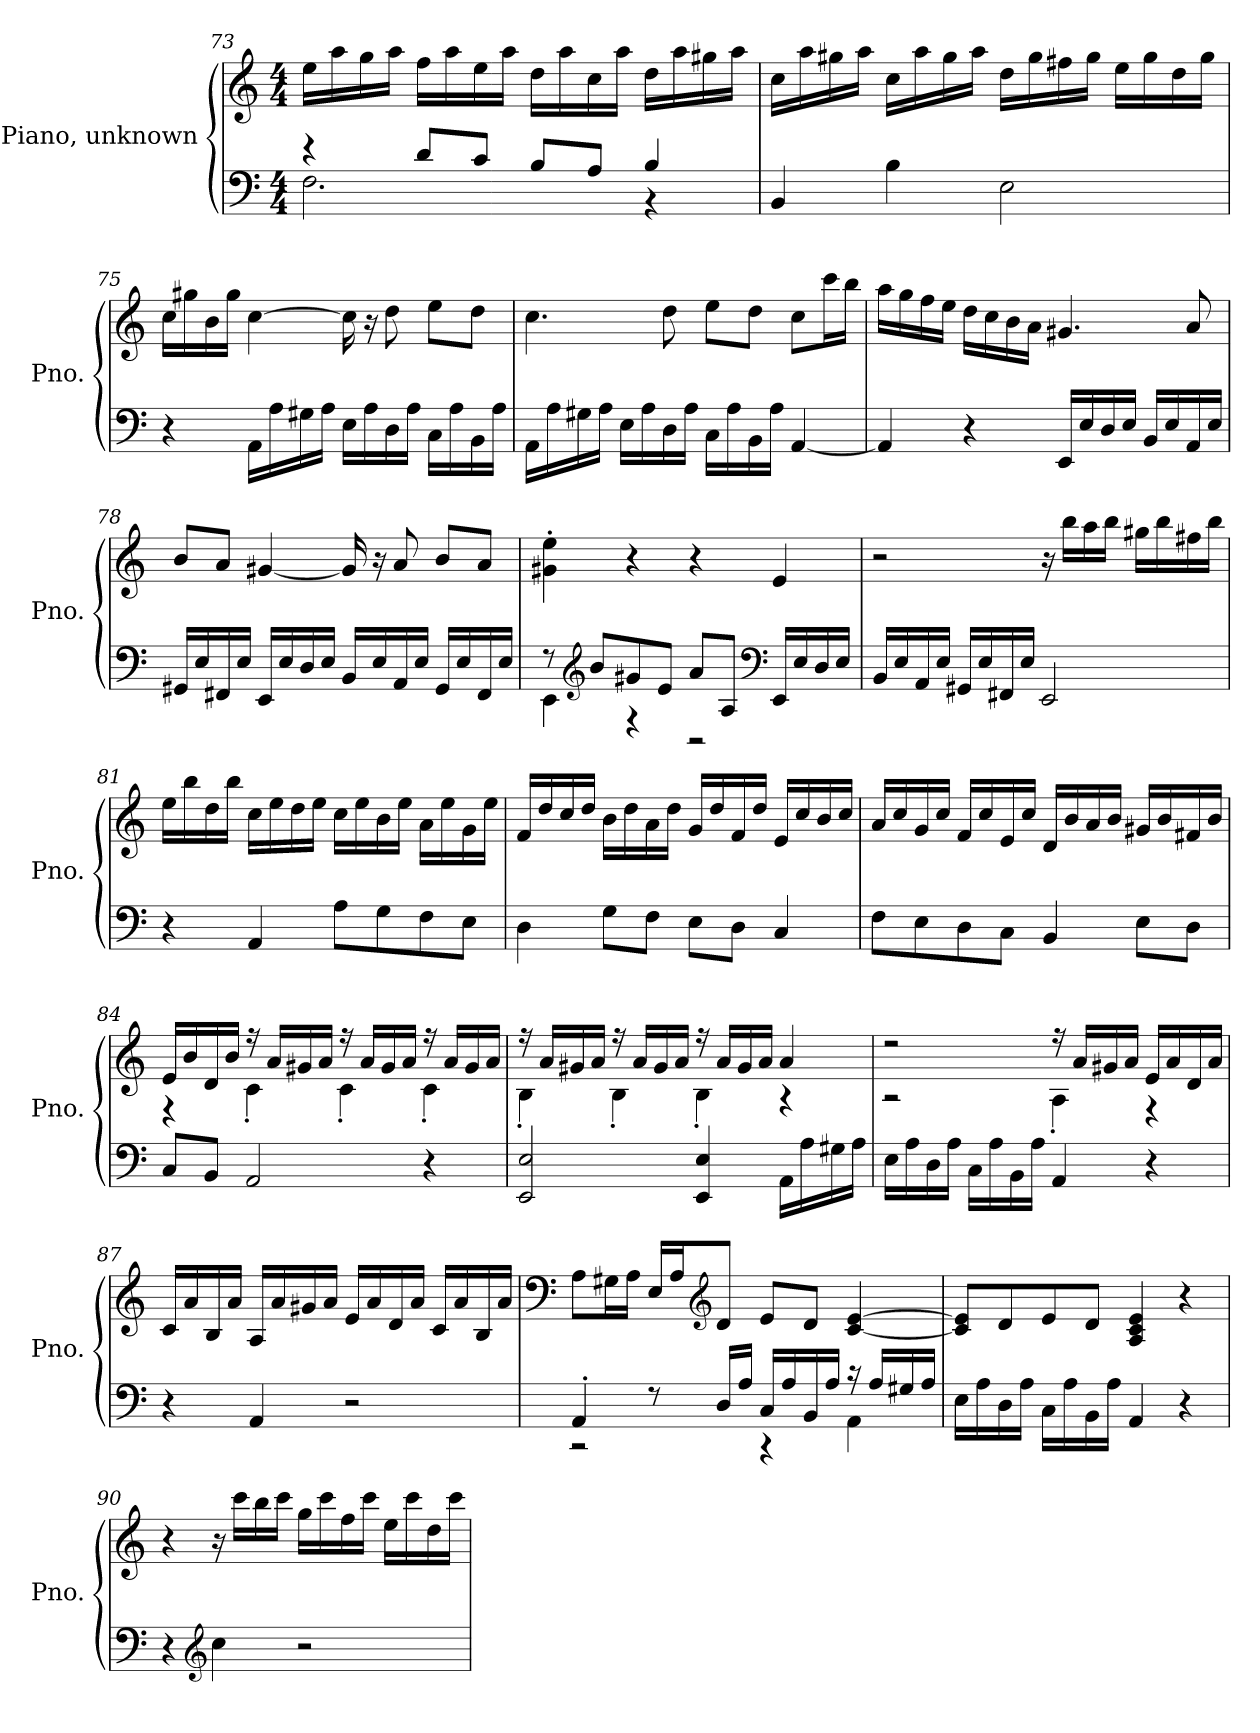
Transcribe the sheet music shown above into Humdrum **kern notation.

**kern	**kern
*part1	*part1
*staff2	*staff1
*I"Piano, unknown	*
*I'Pno.	*
*clefF4	*clefG2
*k[]	*k[]
*M4/4	*M4/4
=73	=73
*^	*
4r	2.F\	16ee\LL
.	.	16aa\
.	.	16gg\
.	.	16aa\JJ
8d/L	.	16ff\LL
.	.	16aa\
8c/J	.	16ee\
.	.	16aa\JJ
8B/L	.	16dd\LL
.	.	16aa\
8A/J	.	16cc\
.	.	16aa\JJ
4B/	4r	16dd\LL
.	.	16aa\
.	.	16gg#X\
.	.	16aa\JJ
*v	*v	*
!!LO:LB:g=z
=74	=74
4BB/	16cc\LL
.	16aa\
.	16gg#X\
.	16aa\JJ
4B\	16cc\LL
.	16aa\
.	16gg#\
.	16aa\JJ
2E\	16dd\LL
.	16gg#\
.	16ff#X\
.	16gg#\JJ
.	16ee\LL
.	16gg#\
.	16dd\
.	16gg#\JJ
=75	=75
4r	16cc\LL
.	16gg#X\
.	16b\
.	16gg#\JJ
16AA\LL	[4cc\
16A\	.
16G#X\	.
16A\JJ	.
16E\LL	16cc\]
16A\	16r
16D\	8dd\
16A\JJ	.
16C\LL	8ee\L
16A\	.
16BB\	8dd\J
16A\JJ	.
!!LO:PB:g=z
=76	=76
16AA\LL	4.cc\
16A\	.
16G#X\	.
16A\JJ	.
16E\LL	.
16A\	.
16D\	8dd\
16A\JJ	.
16C\LL	8ee\L
16A\	.
16BB\	8dd\J
16A\JJ	.
[4AA/	8cc\L
.	16ccc\L
.	16bb\JJ
=77	=77
4AA/]	16aa\LL
.	16gg\
.	16ff\
.	16ee\JJ
4r	16dd\LL
.	16cc\
.	16b\
.	16a\JJ
16EE/LL	4.g#X/
16E/	.
16D/	.
16E/JJ	.
16BB/LL	.
16E/	.
16AA/	8a/
16E/JJ	.
!!LO:LB:g=z
=78	=78
16GG#X/LL	8b/L
16E/	.
16FF#X/	8a/J
16E/JJ	.
16EE/LL	[4g#X/
16E/	.
16D/	.
16E/JJ	.
16BB/LL	16g#/]
16E/	16r
16AA/	8a/
16E/JJ	.
16GG#/LL	8b/L
16E/	.
16FF#/	8a/J
16E/JJ	.
=79	=79
*^	*
8r	4EE\	4g#X\' 4ee\'
*clefG2	*	*
8b/L	.	.
8g#X/	4r	4r
8e/J	.	.
8a/L	2r	4r
8A/J	.	.
*clefF4	*	*
16EE/LL	.	4e/
16E/	.	.
16D/	.	.
16E/JJ	.	.
*v	*v	*
!!LO:LB:g=z
=80	=80
16BB/LL	2r
16E/	.
16AA/	.
16E/JJ	.
16GG#X/LL	.
16E/	.
16FF#X/	.
16E/JJ	.
2EE/	16r
.	16bb\LL
.	16aa\
.	16bb\JJ
.	16gg#X\LL
.	16bb\
.	16ff#X\
.	16bb\JJ
=81	=81
4r	16ee\LL
.	16bb\
.	16dd\
.	16bb\JJ
4AA/	16cc\LL
.	16ee\
.	16dd\
.	16ee\JJ
8A\L	16cc\LL
.	16ee\
8G\	16b\
.	16ee\JJ
8F\	16a\LL
.	16ee\
8E\J	16g\
.	16ee\JJ
!!LO:LB:g=z
=82	=82
4D\	16f/LL
.	16dd/
.	16cc/
.	16dd/JJ
8G\L	16b\LL
.	16dd\
8F\J	16a\
.	16dd\JJ
8E\L	16g/LL
.	16dd/
8D\J	16f/
.	16dd/JJ
4C/	16e/LL
.	16cc/
.	16b/
.	16cc/JJ
=83	=83
8F\L	16a/LL
.	16cc/
8E\	16g/
.	16cc/JJ
8D\	16f/LL
.	16cc/
8C\J	16e/
.	16cc/JJ
4BB/	16d/LL
.	16b/
.	16a/
.	16b/JJ
8E\L	16g#X/LL
.	16b/
8D\J	16f#X/
.	16b/JJ
!!LO:LB:g=z
=84	=84
*	*^
8C/L	16e/LL	4r
.	16b/	.
8BB/J	16d/	.
.	16b/JJ	.
2AA/	16r	4c'\
.	16a/LL	.
.	16g#X/	.
.	16a/JJ	.
.	16r	4c'\
.	16a/LL	.
.	16g#/	.
.	16a/JJ	.
4r	16r	4c'\
.	16a/LL	.
.	16g#/	.
.	16a/JJ	.
=85	=85	=85
2EE/ 2E/	16r	4B'\
.	16a/LL	.
.	16g#X/	.
.	16a/JJ	.
.	16r	4B'\
.	16a/LL	.
.	16g#/	.
.	16a/JJ	.
4EE/ 4E/	16r	4B'\
.	16a/LL	.
.	16g#/	.
.	16a/JJ	.
16AA\LL	4a/	4r
16A\	.	.
16G#X\	.	.
16A\JJ	.	.
!!LO:LB:g=z	!!
=86	=86	=86
16E\LL	2r	2r
16A\	.	.
16D\	.	.
16A\JJ	.	.
16C\LL	.	.
16A\	.	.
16BB\	.	.
16A\JJ	.	.
4AA/	16r	4A'\
.	16a/LL	.
.	16g#X/	.
.	16a/JJ	.
4r	16e/LL	4r
.	16a/	.
.	16d/	.
.	16a/JJ	.
*	*v	*v
=87	=87
4r	16c/LL
.	16a/
.	16B/
.	16a/JJ
4AA/	16A/LL
.	16a/
.	16g#X/
.	16a/JJ
2r	16e/LL
.	16a/
.	16d/
.	16a/JJ
.	16c/LL
.	16a/
.	16B/
.	16a/JJ
!!LO:PB:g=z
=88	=88
*	*clefF4
*^	*
4AA'/	2r	8A\L
.	.	16G#X\L
.	.	16A\JJ
8r	.	16E/LL
.	.	16A/J
*	*	*clefG2
16D/LL	.	8d/J
16A/JJ	.	.
16C/LL	4r	8e/L
16A/	.	.
16BB/	.	8d/J
16A/JJ	.	.
16r	4AA\	[4c/ [4e/
16A/LL	.	.
16G#X/	.	.
16A/JJ	.	.
*v	*v	*
=89	=89
16E\LL	8c/] 8e/]L
16A\	.
16D\	8d/
16A\JJ	.
16C\LL	8e/
16A\	.
16BB\	8d/J
16A\JJ	.
4AA/	4A/ 4c/ 4e/
4r	4r
=90	=90
4r	4r
*clefG2	*
4cc\	16r
.	16ccc\LL
.	16bb\
.	16ccc\JJ
2r	16gg\LL
.	16ccc\
.	16ff\
.	16ccc\JJ
.	16ee\LL
.	16ccc\
.	16dd\
.	16ccc\JJ
=	=
*-	*-
